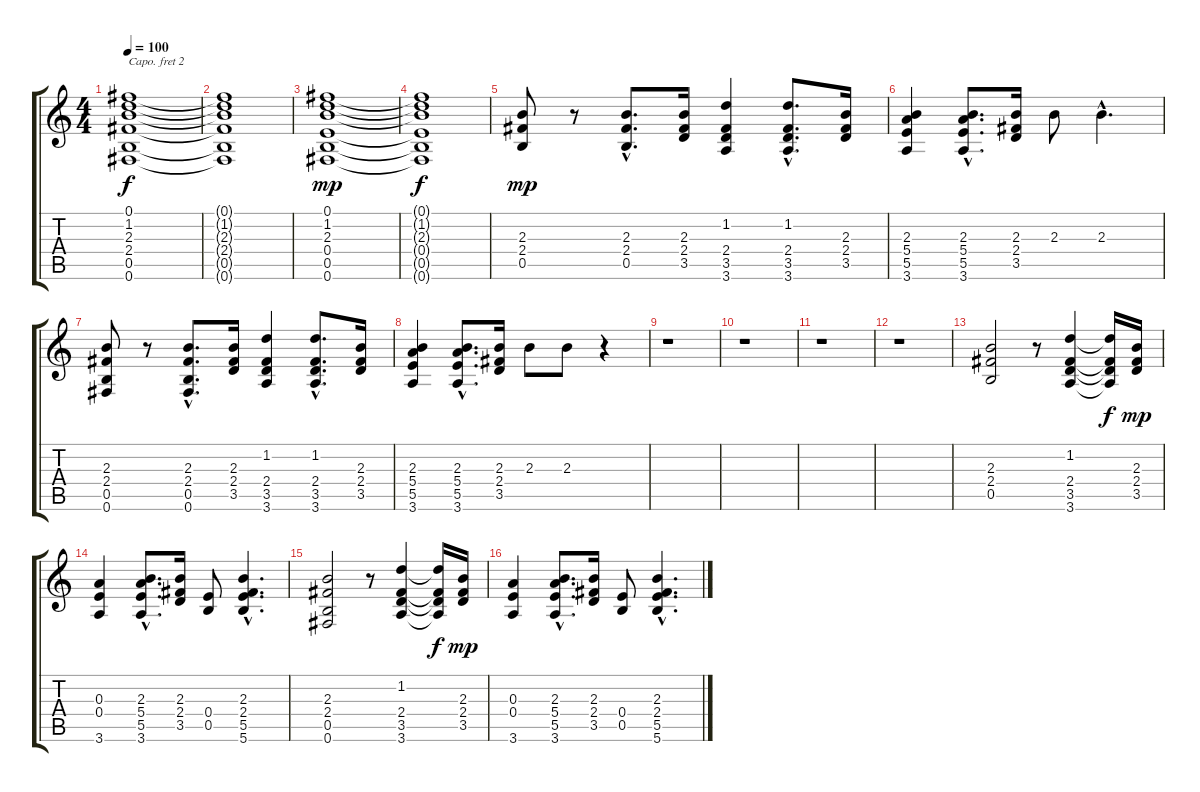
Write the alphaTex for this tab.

\track "" {instrument acousticguitarsteel}
\staff {score tabs}
\capo 2
\tuning (E4 B3 G3 D3 A2 E2) {hide}
\ts (4 4)
\tempo 100
\clef g2
\ks c
(0.1 1.2 2.3 2.4 0.5 0.6).1{dy f instrument acousticguitarsteel} |
(0.1{t} 1.2{t} 2.3{t} 2.4{t} 0.5{t} 0.6{t}).1 |
(0.1 1.2 2.3 0.4 0.5 0.6).1{dy mp} |
(0.1{t} 1.2{t} 2.3{t} 0.4{t} 0.5{t} 0.6{t}).1{dy f} |
(2.3 2.4 0.5).8{dy mp} r.8 (2.3{hac} 2.4{hac} 0.5{hac}).8{d} (2.3 2.4 3.5).16 (1.2 2.4 3.5 3.6).4 (1.2{hac} 2.4{hac} 3.5{hac} 3.6{hac}).8{d} (2.3 2.4 3.5).16 |
(2.3 5.4 5.5 3.6).4 (2.3{hac} 5.4{hac} 5.5{hac} 3.6{hac}).8{d} (2.3 2.4 3.5).16 2.3.8 2.3{hac}.4{d} |
(2.3 2.4 0.5 0.6).8 r.8 (2.3{hac} 2.4{hac} 0.5{hac} 0.6{hac}).8{d} (2.3 2.4 3.5).16 (1.2 2.4 3.5 3.6).4 (1.2{hac} 2.4{hac} 3.5{hac} 3.6{hac}).8{d} (2.3 2.4 3.5).16 |
(2.3 5.4 5.5 3.6).4 (2.3{hac} 5.4{hac} 5.5{hac} 3.6{hac}).8{d} (2.3 2.4 3.5).16 2.3.8 2.3.8 r.4 |
r.1 |
r.1 |
r.1 |
r.1 |
(2.3 2.4 0.5).2 r.8 (1.2 2.4 3.5 3.6).4 (1.2{t} 2.4{t} 3.5{t} 3.6{t}).16{dy f} (2.3 2.4 3.5).16{dy mp} |
(0.3 0.4 3.6).4 (2.3{hac} 5.4{hac} 5.5{hac} 3.6{hac}).8{d} (2.3 2.4 3.5).16 (0.4 0.5).8 (2.3{hac} 2.4{hac} 5.5{hac} 5.6{hac}).4{d} |
(2.3 2.4 0.5 0.6).2 r.8 (1.2 2.4 3.5 3.6).4 (1.2{t} 2.4{t} 3.5{t} 3.6{t}).16{dy f} (2.3 2.4 3.5).16{dy mp} |
(0.3 0.4 3.6).4 (2.3{hac} 5.4{hac} 5.5{hac} 3.6{hac}).8{d} (2.3 2.4 3.5).16 (0.4 0.5).8 (2.3{hac} 2.4{hac} 5.5{hac} 5.6{hac}).4{d}
